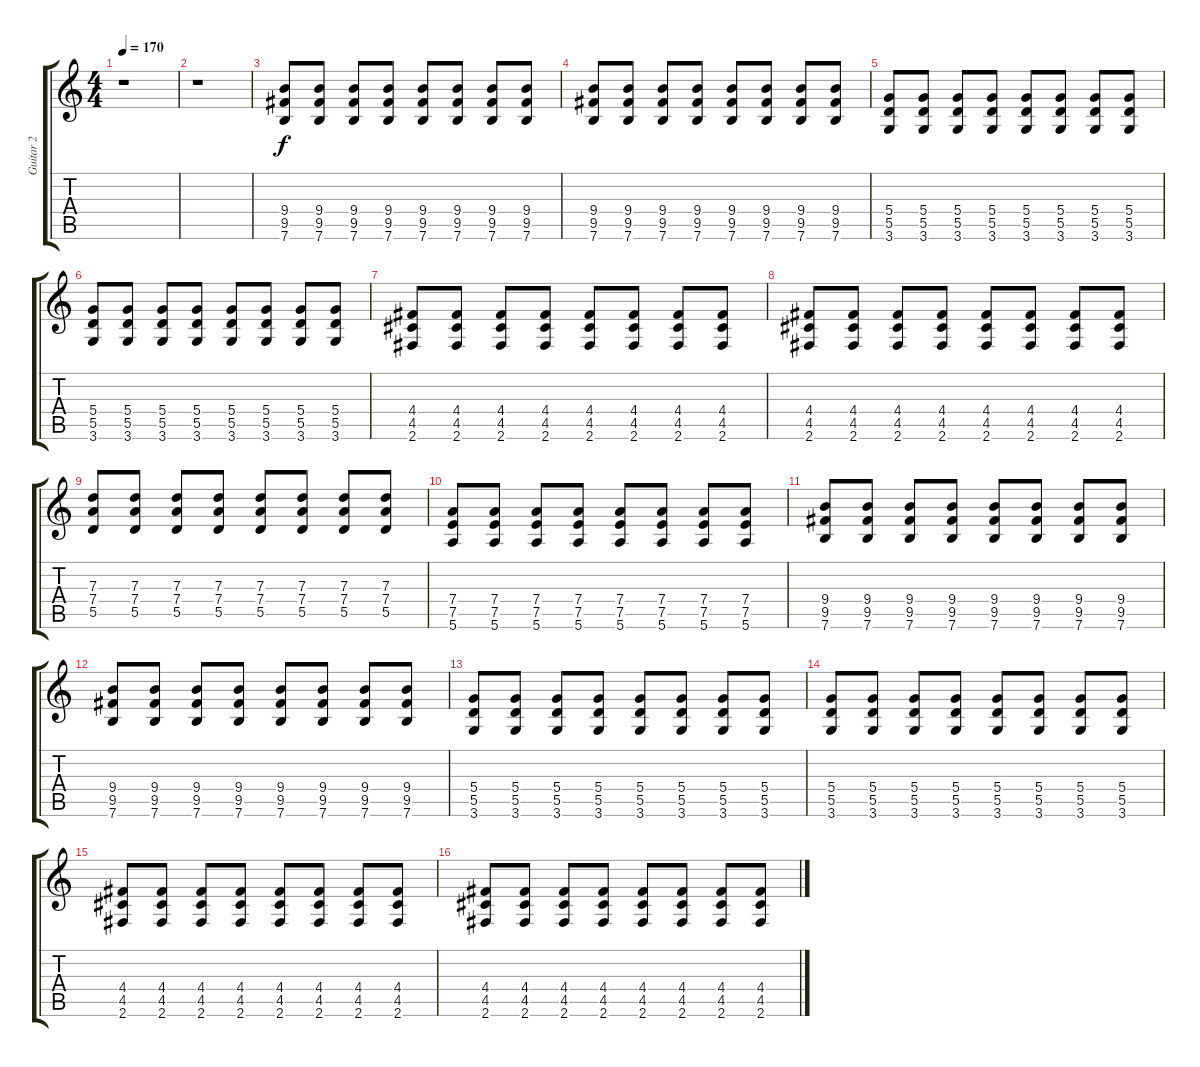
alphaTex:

\track ("Guitar 2" "Guitar 2") {instrument distortionguitar}
\staff {score tabs}
\tuning (E4 B3 G3 D3 A2 E2) {hide}
\ts (4 4)
\tempo 170
\clef g2
\ks c
r.1{dy f} |
r.1 |
(9.4 9.5 7.6).8 (9.4 9.5 7.6).8 (9.4 9.5 7.6).8 (9.4 9.5 7.6).8 (9.4 9.5 7.6).8 (9.4 9.5 7.6).8 (9.4 9.5 7.6).8 (9.4 9.5 7.6).8 |
(9.4 9.5 7.6).8 (9.4 9.5 7.6).8 (9.4 9.5 7.6).8 (9.4 9.5 7.6).8 (9.4 9.5 7.6).8 (9.4 9.5 7.6).8 (9.4 9.5 7.6).8 (9.4 9.5 7.6).8 |
(5.4 5.5 3.6).8 (5.4 5.5 3.6).8 (5.4 5.5 3.6).8 (5.4 5.5 3.6).8 (5.4 5.5 3.6).8 (5.4 5.5 3.6).8 (5.4 5.5 3.6).8 (5.4 5.5 3.6).8 |
(5.4 5.5 3.6).8 (5.4 5.5 3.6).8 (5.4 5.5 3.6).8 (5.4 5.5 3.6).8 (5.4 5.5 3.6).8 (5.4 5.5 3.6).8 (5.4 5.5 3.6).8 (5.4 5.5 3.6).8 |
(4.4 4.5 2.6).8 (4.4 4.5 2.6).8 (4.4 4.5 2.6).8 (4.4 4.5 2.6).8 (4.4 4.5 2.6).8 (4.4 4.5 2.6).8 (4.4 4.5 2.6).8 (4.4 4.5 2.6).8 |
(4.4 4.5 2.6).8 (4.4 4.5 2.6).8 (4.4 4.5 2.6).8 (4.4 4.5 2.6).8 (4.4 4.5 2.6).8 (4.4 4.5 2.6).8 (4.4 4.5 2.6).8 (4.4 4.5 2.6).8 |
(7.3 7.4 5.5).8 (7.3 7.4 5.5).8 (7.3 7.4 5.5).8 (7.3 7.4 5.5).8 (7.3 7.4 5.5).8 (7.3 7.4 5.5).8 (7.3 7.4 5.5).8 (7.3 7.4 5.5).8 |
(7.4 7.5 5.6).8 (7.4 7.5 5.6).8 (7.4 7.5 5.6).8 (7.4 7.5 5.6).8 (7.4 7.5 5.6).8 (7.4 7.5 5.6).8 (7.4 7.5 5.6).8 (7.4 7.5 5.6).8 |
(9.4 9.5 7.6).8 (9.4 9.5 7.6).8 (9.4 9.5 7.6).8 (9.4 9.5 7.6).8 (9.4 9.5 7.6).8 (9.4 9.5 7.6).8 (9.4 9.5 7.6).8 (9.4 9.5 7.6).8 |
(9.4 9.5 7.6).8 (9.4 9.5 7.6).8 (9.4 9.5 7.6).8 (9.4 9.5 7.6).8 (9.4 9.5 7.6).8 (9.4 9.5 7.6).8 (9.4 9.5 7.6).8 (9.4 9.5 7.6).8 |
(5.4 5.5 3.6).8 (5.4 5.5 3.6).8 (5.4 5.5 3.6).8 (5.4 5.5 3.6).8 (5.4 5.5 3.6).8 (5.4 5.5 3.6).8 (5.4 5.5 3.6).8 (5.4 5.5 3.6).8 |
(5.4 5.5 3.6).8 (5.4 5.5 3.6).8 (5.4 5.5 3.6).8 (5.4 5.5 3.6).8 (5.4 5.5 3.6).8 (5.4 5.5 3.6).8 (5.4 5.5 3.6).8 (5.4 5.5 3.6).8 |
(4.4 4.5 2.6).8 (4.4 4.5 2.6).8 (4.4 4.5 2.6).8 (4.4 4.5 2.6).8 (4.4 4.5 2.6).8 (4.4 4.5 2.6).8 (4.4 4.5 2.6).8 (4.4 4.5 2.6).8 |
(4.4 4.5 2.6).8 (4.4 4.5 2.6).8 (4.4 4.5 2.6).8 (4.4 4.5 2.6).8 (4.4 4.5 2.6).8 (4.4 4.5 2.6).8 (4.4 4.5 2.6).8 (4.4 4.5 2.6).8
